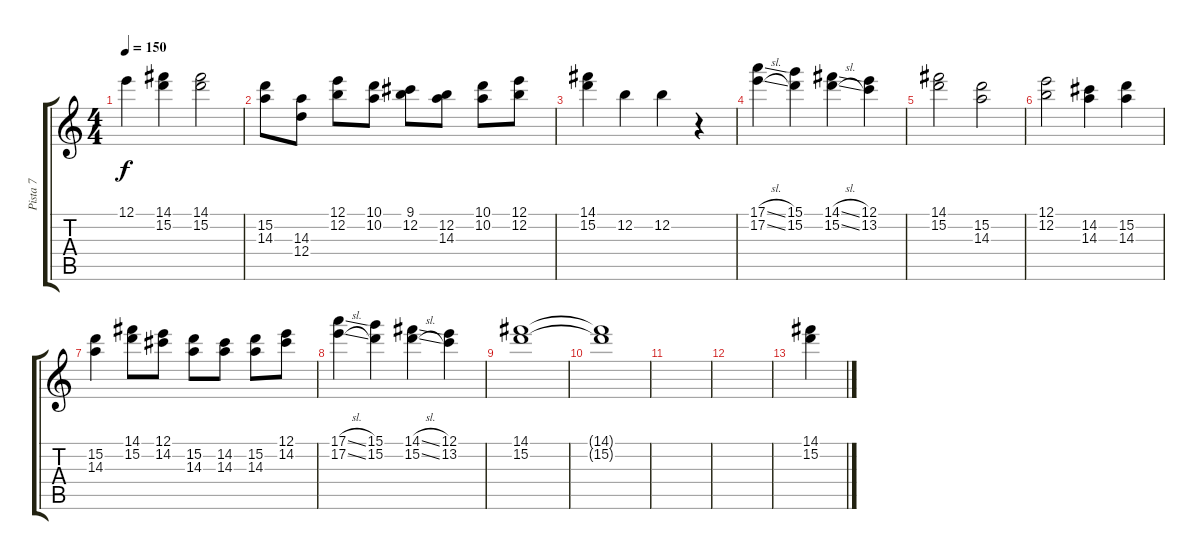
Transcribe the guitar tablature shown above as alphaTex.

\track ("Pista 7" "Pista 7") {instrument contrabass}
\staff {score tabs}
\tuning (E4 B3 G3 D3 A2 E2) {hide}
\ts (4 4)
\tempo 150
\clef g2
\ks c
12.1.4{dy f} (14.1 15.2).4 (14.1 15.2).2 |
(15.2 14.3).8 (14.3 12.4).8 (12.1 12.2).8 (10.1 10.2).8 (9.1 12.2).8 (12.2 14.3).8 (10.1 10.2).8 (12.1 12.2).8 |
(14.1 15.2).4 12.2.4 12.2.4 r.4 |
(17.1{sl} 17.2{sl}).4 (15.1 15.2).4 (14.1{sl} 15.2{sl}).4 (12.1 13.2).4 |
(14.1 15.2).2 (15.2 14.3).2 |
(12.1 12.2).2 (14.2 14.3).4 (15.2 14.3).4 |
(15.2 14.3).4 (14.1 15.2).8 (12.1 14.2).8 (15.2 14.3).8 (14.2 14.3).8 (15.2 14.3).8 (12.1 14.2).8 |
(17.1{sl} 17.2{sl}).4 (15.1 15.2).4 (14.1{sl} 15.2{sl}).4 (12.1 13.2).4 |
(14.1 15.2).1{volume 0} |
(14.1{t} 15.2{t}).1 |
|
|
(14.1 15.2).4
